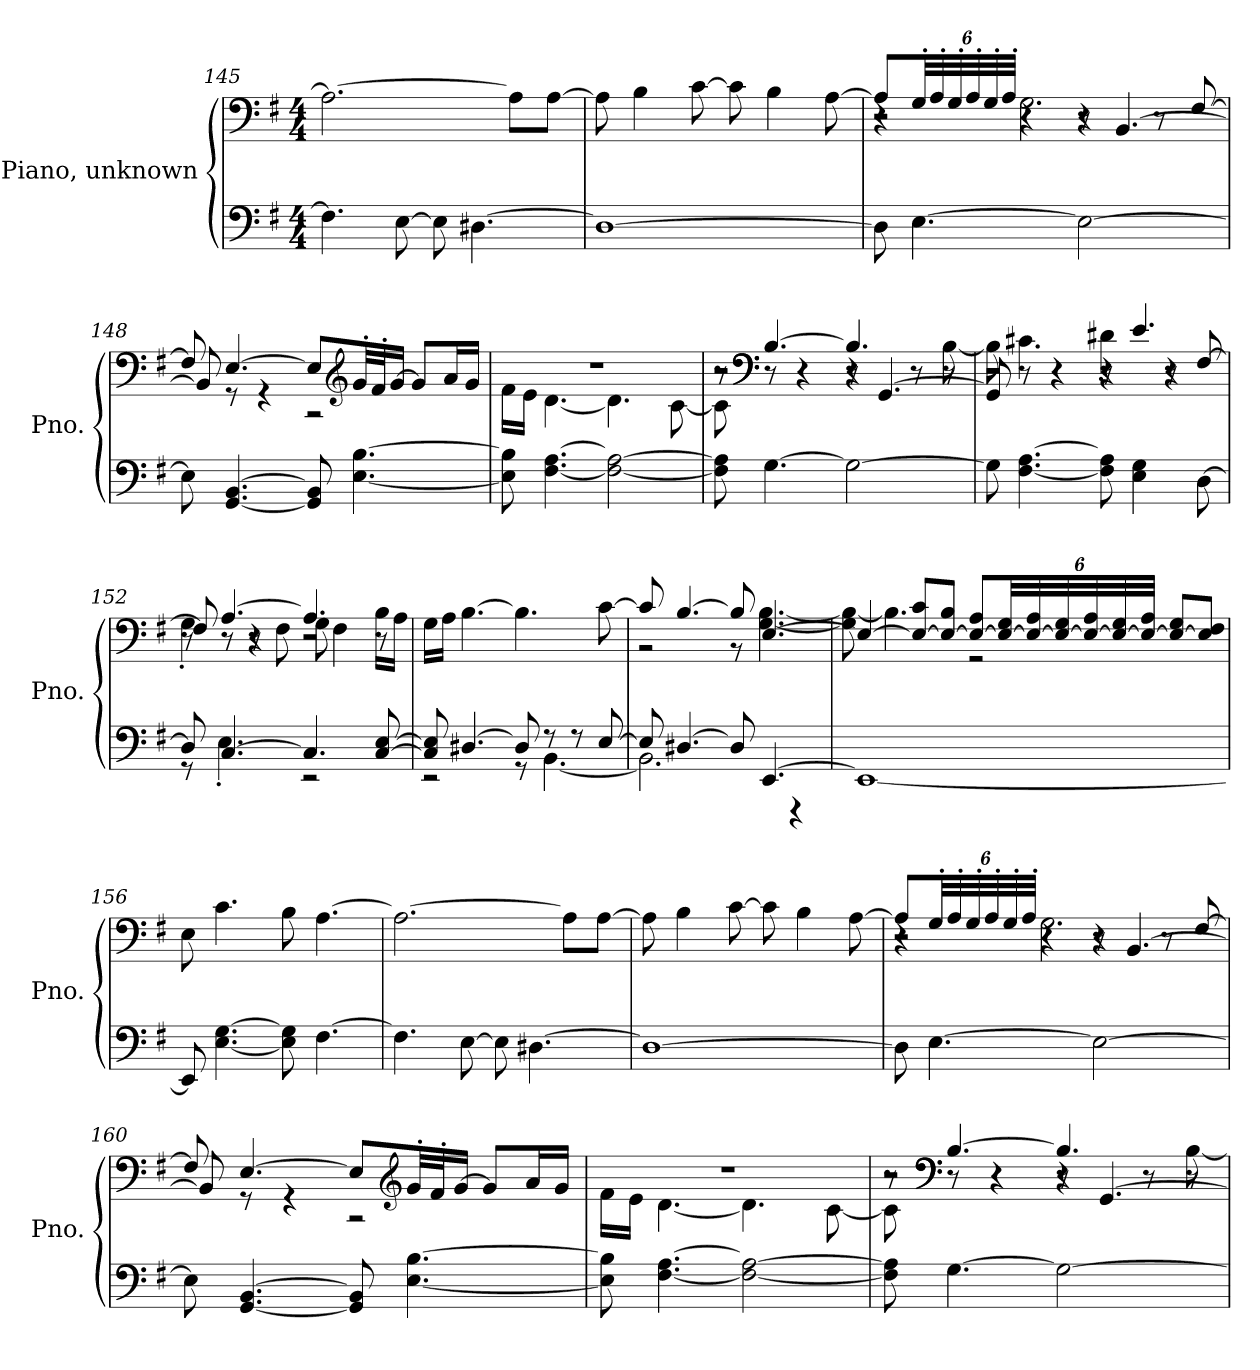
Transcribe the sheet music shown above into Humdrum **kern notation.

**kern	**kern
*part1	*part1
*staff2	*staff1
*I"Piano, unknown	*
*I'Pno.	*
*clefF4	*clefF4
*k[f#]	*k[f#]
*M4/4	*M4/4
=145	=145
4.F#\]	2.A\_
[8E\	.
8E\]	.
[4.D#X\	.
.	8A\L]
.	[8A\J
=146	=146
1D#_	8A\]
.	4B\
.	[8c\
.	8c\]
.	4B\
.	[8A\
=147	=147
*	*^
*	*	*^
8D#\]	8A/L]	4r	2r
*	*Xbrackettup	*	*
[4.E\	48G'/LL	.	.
.	48A'/	.	.
.	48G'/	.	.
.	48A'/	.	.
.	48G'/	.	.
.	48A'/JJJ	.	.
.	4r	2.G\	.
2E\_	4r	.	8r
.	.	.	[4.BB/
.	8r	.	.
.	[8F#/	.	.
*	*	*v	*v
!!LO:LB:g=z
=148	=148	=148
8E\]	8F#/]	8BB/]
[4.GG/ [4.BB/	[4.E/	8r
.	.	4r
8GG/] 8BB/]	8E/L]	2r
*	*clefG2	*
[4.E\ [4.B\	32g'/LL	.
.	32f#'/J	.
.	[16g/JJ	.
.	8g/L]	.
.	16a/L	.
.	16g/JJ	.
=149	=149	=149
8E\] 8B\]	1r	16f#\LL
.	.	16e\JJ
[4.F#\ [4.A\	.	[4.d\
2F#\_ 2A\_	.	4.d\]
.	.	[8c\
=150	=150	=150
*	*	*^
8F#\] 8A\]	8r	8c\]	2r
*	*clefF4	*	*
[4.G\	[4.B/	8r	.
.	.	4r	.
2G\_	4.B/]	4r	8r
.	.	.	[4.GG/
.	.	8r	.
.	8r	[8B\	.
=151	=151	=151	=151
8G\]	2r	8B\]	8GG/]
[4.F#\ [4.A\	.	4.c#X\	8r
.	.	.	4r
8F#\] 8A\]	8r	4d#X'\	4r
4E\ 4G\	4.e/	.	.
.	.	4r	8r
[8D\	.	.	[8F#/
!!LO:LB:g=z	!!	!!
=152	=152	=152	=152
*^	*	*	*
8D/]	8r	8r	4G'\	8F#/]
[4.C/	4.E'\	[4.A/	.	8r
.	.	.	8r	4r
.	.	.	8F#\	.
4.C/]	2r	4.A/]	8G\	2r
.	.	.	4F#\	.
[8C/ [8E/	.	8r	16B\LL	.
.	.	.	16A\JJ	.
*	*	*v	*v	*v
=153	=153	=153
8C/] 8E/]	2r	16G\LL
.	.	16A\JJ
[4.D#X/	.	[4.B\
8D#/]	8r	4.B\]
8r	[4.BB\	.
8r	.	.
[8E/	.	[8c\
=154	=154	=154
*	*	*^
8E/]	2.BB\]	8c/]	2r
[4.D#X/	.	[4.B/	.
8D#/]	.	8B/]	8r
[4.EE/	.	[4.E/	[4.G\ [4.B\
.	4r	.	.
*v	*v	*	*
!!LO:LB:g=z	!!
=155	=155	=155
1EE_	4E/_	8G\] 8B\_
.	.	4.B\]
.	8E/_ 8c/L	.
.	8E/_ 8B/J	.
.	8E/_ 8A/L	2r
.	48E/_ 48G/LL	.
.	48E/_ 48A/	.
.	48E/_ 48G/	.
.	48E/_ 48A/	.
.	48E/_ 48G/	.
.	48E/_ 48A/JJJ	.
.	8E/_ 8G/L	.
.	8E/] 8F#/J	.
*	*v	*v
=156	=156
8EE/]	8E\
[4.E\ [4.G\	4.c\
8E\] 8G\]	8B\
[4.F#\	[4.A\
=157	=157
4.F#\]	2.A\_
[8E\	.
8E\]	.
[4.D#X\	.
.	8A\L]
.	[8A\J
=158	=158
1D#_	8A\]
.	4B\
.	[8c\
.	8c\]
.	4B\
.	[8A\
!!LO:PB:g=z
=159	=159
*	*^
*	*	*^
8D#\]	8A/L]	4r	2r
[4.E\	48G'/LL	.	.
.	48A'/	.	.
.	48G'/	.	.
.	48A'/	.	.
.	48G'/	.	.
.	48A'/JJJ	.	.
.	4r	2.G\	.
2E\_	4r	.	8r
.	.	.	[4.BB/
.	8r	.	.
.	[8F#/	.	.
*	*	*v	*v
=160	=160	=160
8E\]	8F#/]	8BB/]
[4.GG/ [4.BB/	[4.E/	8r
.	.	4r
8GG/] 8BB/]	8E/L]	2r
*	*clefG2	*
[4.E\ [4.B\	32g'/LL	.
.	32f#'/J	.
.	[16g/JJ	.
.	8g/L]	.
.	16a/L	.
.	16g/JJ	.
=161	=161	=161
8E\] 8B\]	1r	16f#\LL
.	.	16e\JJ
[4.F#\ [4.A\	.	[4.d\
2F#\_ 2A\_	.	4.d\]
.	.	[8c\
!!LO:LB:g=z
=162	=162	=162
*	*	*^
8F#\] 8A\]	8r	8c\]	2r
*	*clefF4	*	*
[4.G\	[4.B/	8r	.
.	.	4r	.
2G\_	4.B/]	4r	8r
.	.	.	[4.GG/
.	.	8r	.
.	8r	[8B\	.
*	*v	*v	*v
=	=
*-	*-
